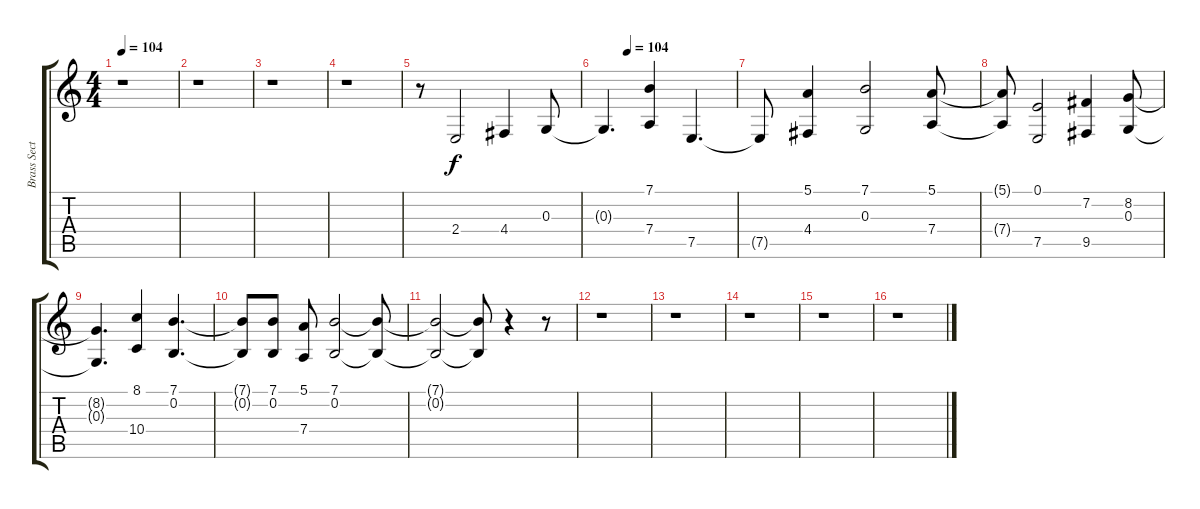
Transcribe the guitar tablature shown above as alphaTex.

\track ("Brass Section" "Brass Sect") {instrument brasssection}
\staff {score tabs}
\tuning (E4 B3 G3 D3 A2 E2) {hide}
\ts (4 4)
\tempo 104
\clef g2
\ks c
r.1{dy f} |
r.1 |
r.1 |
r.1 |
r.8 2.4.2 4.4.4 0.3.8 |
\tempo (104 0.1875)
0.3{t}.4{d} (7.1 7.4).4 7.5.4{d} |
7.5{t}.8 (5.1 4.4).4 (7.1 0.3).2 (5.1 7.4).8 |
(5.1{t} 7.4{t}).8 (0.1 7.5).2 (7.2 9.5).4 (8.2 0.3).8 |
(8.2{t} 0.3{t}).4{d} (8.1 10.4).4 (7.1 0.2).4{d} |
(7.1{t} 0.2{t}).8 (7.1 0.2).8 (5.1 7.4).8 (7.1 0.2).2 (7.1{t} 0.2{t}).8 |
(7.1{t} 0.2{t}).2 (7.1{t} 0.2{t}).8 r.4 r.8 |
r.1 |
r.1 |
r.1 |
r.1 |
r.1
